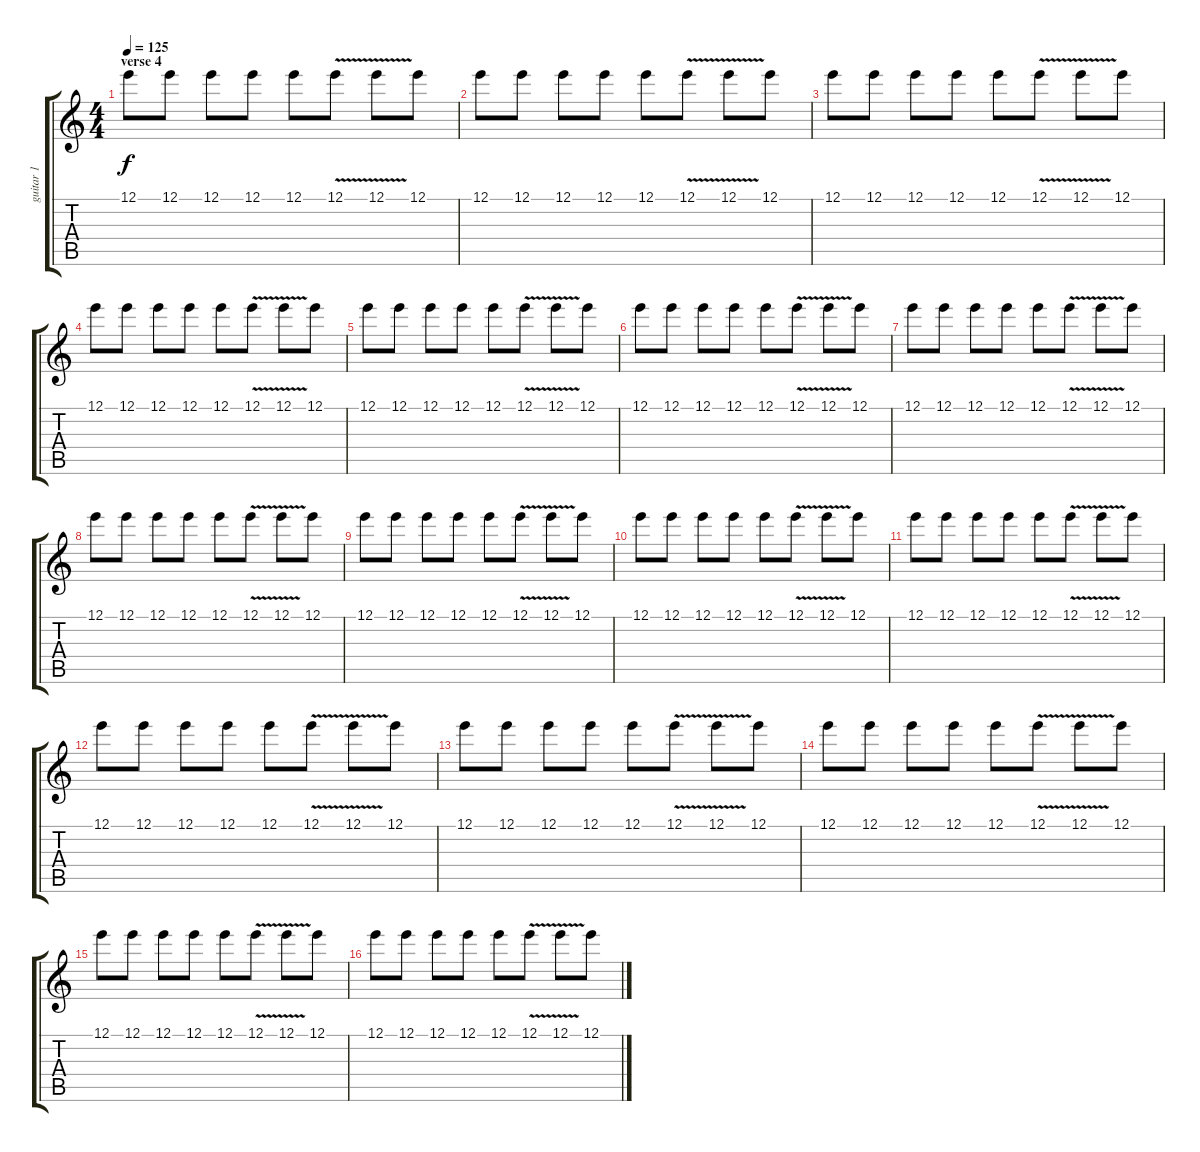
\track ("guitar 1" "guitar 1") {instrument distortionguitar}
\staff {score tabs}
\tuning (E4 B3 G3 D3 A2 E2) {hide}
\ts (4 4)
\section ("" "verse 4")
\tempo 125
\clef g2
\ks c
12.1.8{dy f} 12.1.8 12.1.8 12.1.8 12.1.8 12.1{v}.8 12.1{v}.8 12.1.8 |
12.1.8 12.1.8 12.1.8 12.1.8 12.1.8 12.1{v}.8 12.1{v}.8 12.1.8 |
12.1.8 12.1.8 12.1.8 12.1.8 12.1.8 12.1{v}.8 12.1{v}.8 12.1.8 |
12.1.8 12.1.8 12.1.8 12.1.8 12.1.8 12.1{v}.8 12.1{v}.8 12.1.8 |
12.1.8 12.1.8 12.1.8 12.1.8 12.1.8 12.1{v}.8 12.1{v}.8 12.1.8 |
12.1.8 12.1.8 12.1.8 12.1.8 12.1.8 12.1{v}.8 12.1{v}.8 12.1.8 |
12.1.8 12.1.8 12.1.8 12.1.8 12.1.8 12.1{v}.8 12.1{v}.8 12.1.8 |
12.1.8 12.1.8 12.1.8 12.1.8 12.1.8 12.1{v}.8 12.1{v}.8 12.1.8 |
12.1.8 12.1.8 12.1.8 12.1.8 12.1.8 12.1{v}.8 12.1{v}.8 12.1.8 |
12.1.8 12.1.8 12.1.8 12.1.8 12.1.8 12.1{v}.8 12.1{v}.8 12.1.8 |
12.1.8 12.1.8 12.1.8 12.1.8 12.1.8 12.1{v}.8 12.1{v}.8 12.1.8 |
12.1.8 12.1.8 12.1.8 12.1.8 12.1.8 12.1{v}.8 12.1{v}.8 12.1.8 |
12.1.8 12.1.8 12.1.8 12.1.8 12.1.8 12.1{v}.8 12.1{v}.8 12.1.8 |
12.1.8 12.1.8 12.1.8 12.1.8 12.1.8 12.1{v}.8 12.1{v}.8 12.1.8 |
12.1.8 12.1.8 12.1.8 12.1.8 12.1.8 12.1{v}.8 12.1{v}.8 12.1.8 |
12.1.8 12.1.8 12.1.8 12.1.8 12.1.8 12.1{v}.8 12.1{v}.8 12.1.8
